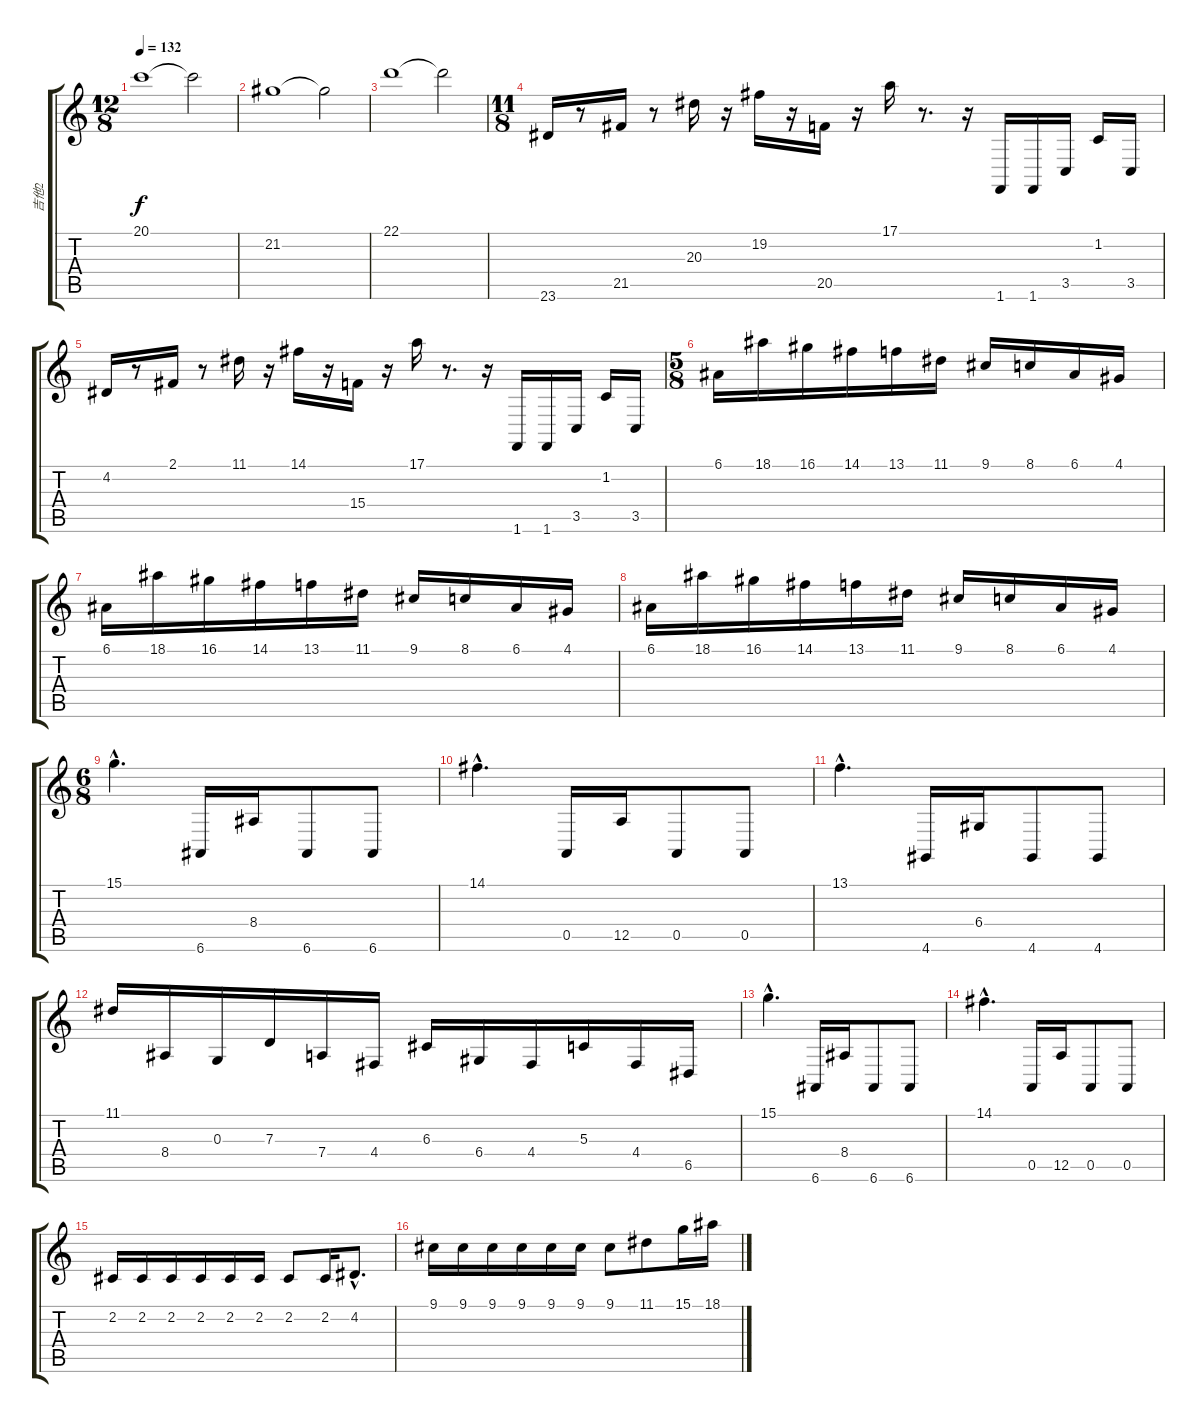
\track ("吉他2" "吉他2") {instrument stringensemble1}
\staff {score tabs}
\tuning (E4 B3 G3 D3 A2 E2) {hide}
\ts (12 8)
\tempo 132
\clef g2
\ks c
20.1.1{dy f} 20.1{t}.2 |
21.2.1 21.2{t}.2 |
22.1.1 22.1{t}.2 |
\ts (11 8)
23.6.16 r.8 21.5.16 r.8 20.3.16 r.16 19.2.16 r.16 20.5.16 r.16 17.1.16 r.8{d} r.16 1.6.16 1.6.16 3.5.16 1.2.16 3.5.16 |
4.2.16 r.8 2.1.16 r.8 11.1.16 r.16 14.1.16 r.16 15.4.16 r.16 17.1.16 r.8{d} r.16 1.6.16 1.6.16 3.5.16 1.2.16 3.5.16 |
\ts (5 8)
6.1.16 18.1.16 16.1.16 14.1.16 13.1.16 11.1.16 9.1.16 8.1.16 6.1.16 4.1.16 |
6.1.16 18.1.16 16.1.16 14.1.16 13.1.16 11.1.16 9.1.16 8.1.16 6.1.16 4.1.16 |
6.1.16 18.1.16 16.1.16 14.1.16 13.1.16 11.1.16 9.1.16 8.1.16 6.1.16 4.1.16 |
\ts (6 8)
15.1{hac}.4{d} 6.6.16 8.4.16 6.6.8 6.6.8 |
14.1{hac}.4{d} 0.5.16 12.5.16 0.5.8 0.5.8 |
13.1{hac}.4{d} 4.6.16 6.4.16 4.6.8 4.6.8 |
11.1.16 8.4.16 0.3.16 7.3.16 7.4.16 4.4.16 6.3.16 6.4.16 4.4.16 5.3.16 4.4.16 6.5.16 |
15.1{hac}.4{d} 6.6.16 8.4.16 6.6.8 6.6.8 |
14.1{hac}.4{d} 0.5.16 12.5.16 0.5.8 0.5.8 |
2.2.16 2.2.16 2.2.16 2.2.16 2.2.16 2.2.16 2.2.8 2.2.16 4.2{hac}.8{d} |
9.1.16 9.1.16 9.1.16 9.1.16 9.1.16 9.1.16 9.1.8 11.1.8 15.1.16 18.1.16
